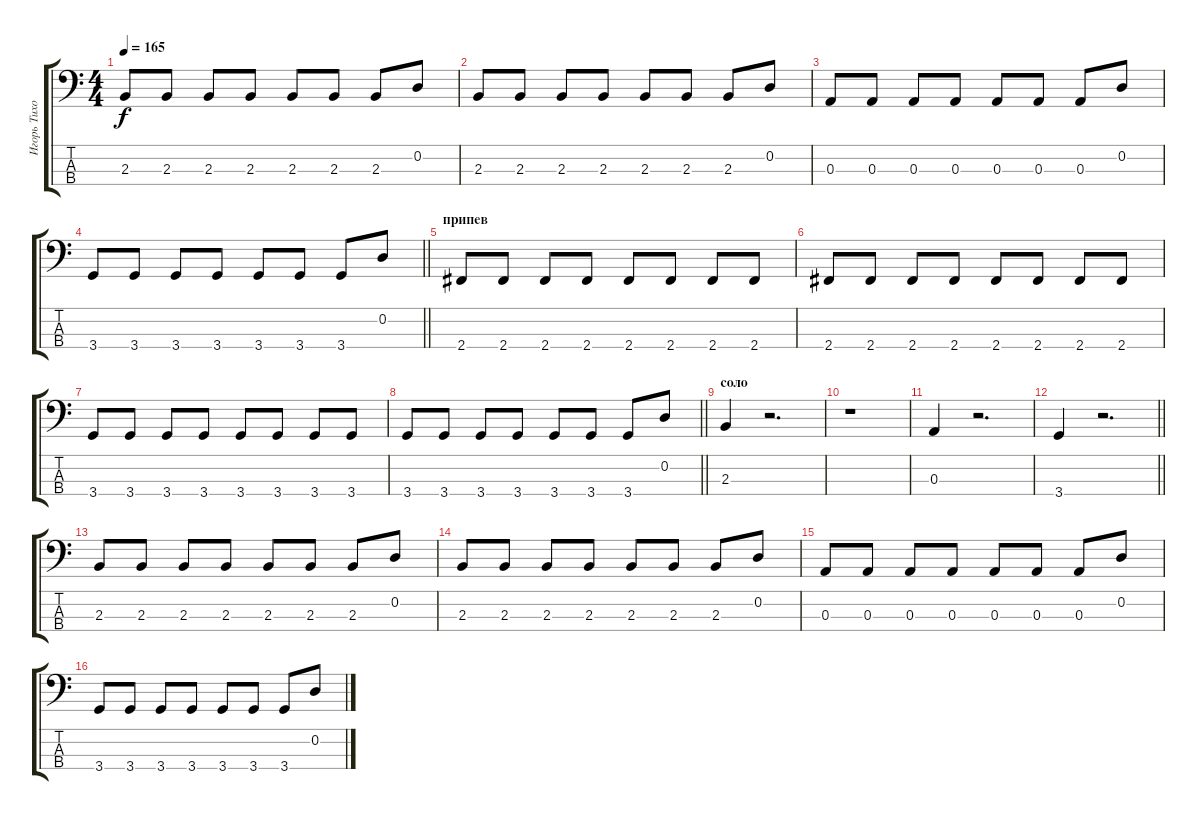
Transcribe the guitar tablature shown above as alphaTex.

\track ("Игорь Тихомиров" "Игорь Тихо") {instrument electricbassfinger}
\staff {score tabs}
\tuning (G2 D2 A1 E1) {hide}
\ts (4 4)
\tempo 165
\clef f4
\ks c
2.3.8{dy f} 2.3.8 2.3.8 2.3.8 2.3.8 2.3.8 2.3.8 0.2.8 |
2.3.8 2.3.8 2.3.8 2.3.8 2.3.8 2.3.8 2.3.8 0.2.8 |
0.3.8 0.3.8 0.3.8 0.3.8 0.3.8 0.3.8 0.3.8 0.2.8 |
\barLineRight lightlight
3.4.8 3.4.8 3.4.8 3.4.8 3.4.8 3.4.8 3.4.8 0.2.8 |
\section ("" "припев")
2.4.8 2.4.8 2.4.8 2.4.8 2.4.8 2.4.8 2.4.8 2.4.8 |
2.4.8 2.4.8 2.4.8 2.4.8 2.4.8 2.4.8 2.4.8 2.4.8 |
3.4.8 3.4.8 3.4.8 3.4.8 3.4.8 3.4.8 3.4.8 3.4.8 |
\barLineRight lightlight
3.4.8 3.4.8 3.4.8 3.4.8 3.4.8 3.4.8 3.4.8 0.2.8 |
\section ("" "соло")
2.3.4 r.2{d} |
r.1 |
0.3.4 r.2{d} |
\barLineRight lightlight
3.4.4 r.2{d} |
\section ("" "")
2.3.8 2.3.8 2.3.8 2.3.8 2.3.8 2.3.8 2.3.8 0.2.8 |
2.3.8 2.3.8 2.3.8 2.3.8 2.3.8 2.3.8 2.3.8 0.2.8 |
0.3.8 0.3.8 0.3.8 0.3.8 0.3.8 0.3.8 0.3.8 0.2.8 |
3.4.8 3.4.8 3.4.8 3.4.8 3.4.8 3.4.8 3.4.8 0.2.8
